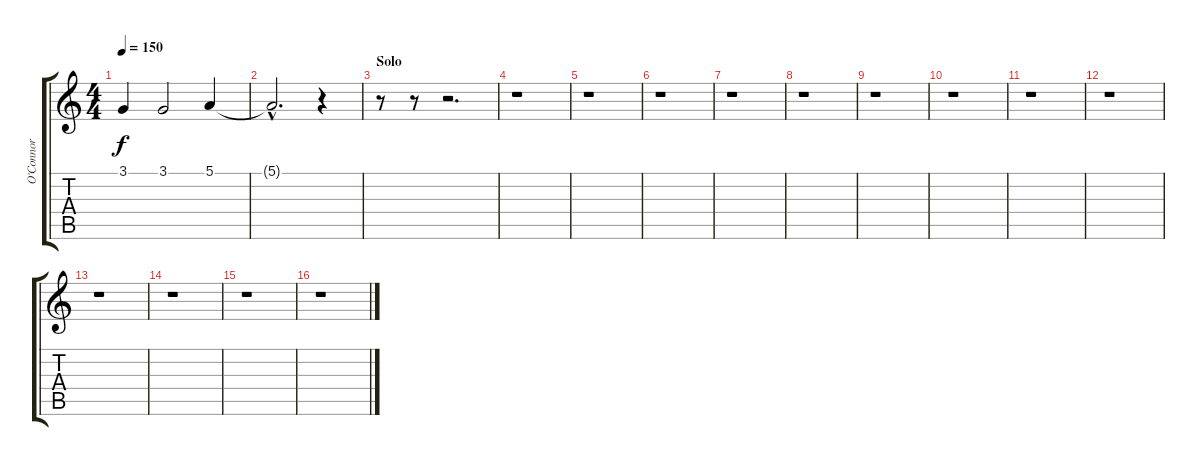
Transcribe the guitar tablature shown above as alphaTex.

\track ("O'Connor" "O'Connor") {instrument cello}
\staff {score tabs}
\tuning (E4 B3 G3 D3 A2 E2) {hide}
\ts (4 4)
\tempo 150
\clef g2
\ks c
3.1{t}.4{dy f} 3.1.2 5.1.4 |
5.1{hac t}.2{d} r.4 |
\section ("" "Solo")
r.8 r.8 r.2{d} |
r.1 |
r.1 |
r.1 |
r.1 |
r.1 |
r.1 |
r.1 |
r.1 |
r.1 |
r.1 |
r.1 |
r.1 |
r.1
